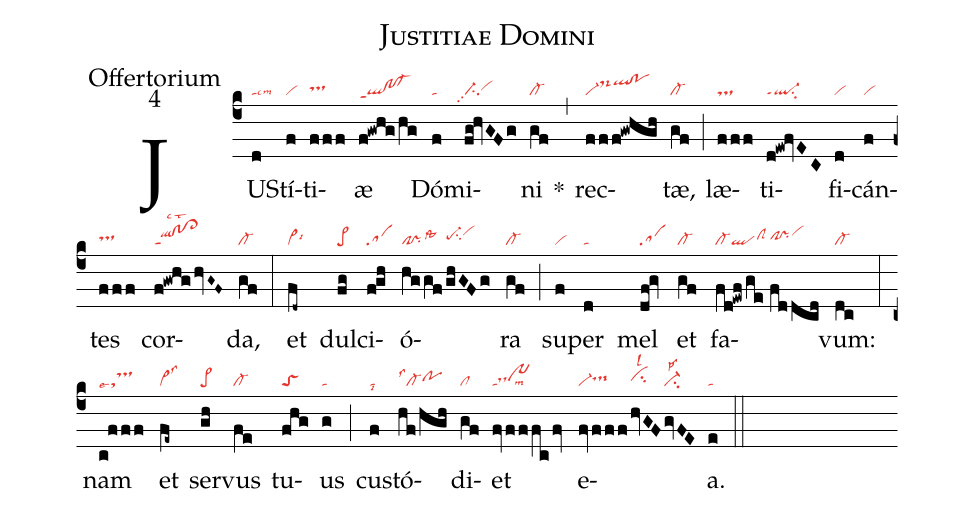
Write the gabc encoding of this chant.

nabc-lines:1;
name:Justitiae Domini;
office-part:Offertorium;
mode:4;
%%
(c4) JUS(d|talscm3)tí(f|vi)ti(fff|tshh)æ(f!gwhg/hg|ql!pf-ppt1) Dó(f|ta)mi(fg!hvGFg|ci-pp2vihh)ni(gf|cl-) *(,) rec(fff!gwhgh|vi-ds-hjqlhj!pohj)tæ,(gf|cl-) (;) læ(fff|ts)ti(d!ew!fvEC|ql-ppt1su2)fi(d|vi)cán(f|vi)tes(fff|tshh) cor(f!gwhg/hvG~F~|ql!cl!cl>ppt1lsc2lst2)da,(gf|cl-) (:) et(fd~|vi>lsi6) dul(fg|pe>)ci(f!gh|sa)ó(hggf/|cl!prlssta3|ghGFg|pe-hhsu2vihj)ra(gf|cl-) (;) su(f|vi)per(d|ta) mel(df!gv|sa) et(gf|cl-) fa(fd!ewf/ge//|cl-qlclShh|fddcd|clhh!prhhvihj)vum:(dc|cl-) (:) nam(c!fff|stlse4tshj) et(fe~|vi>lss3) ser(gh|pe>)vus(fe|cl-) tu(fhg|toS)us(g|ta) (;) cu(f|talsi8)stó(hf/hgh|cl-lss1pohh)di(gf|cl)et(fvfffc/fv|tadshhpo~hhlsm8) e(fvfff|vi-ts-hh|hvGF|cihhlsl2|gvFE|ci-lsp2)a.(e|ta) (::)
